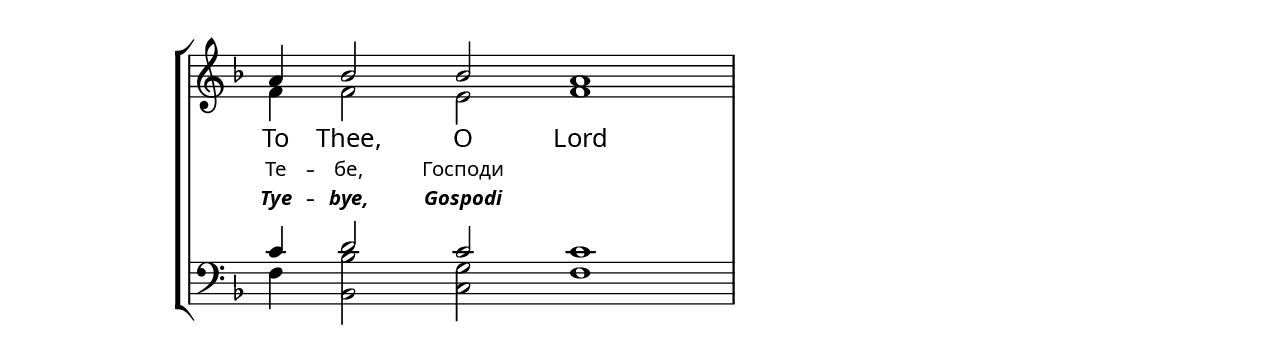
\version "2.24.4"

\paper {
    #(set-paper-size "letter")
    page-breaking = #ly:optimal-breaking
    ragged-last-bottom = ##t
    right-margin = 17\mm
    left-margin = 17\mm
    #(define fonts
        (set-global-fonts
            #:roman "EB Garamond SemiBold"
    ))
}

keyTime = { \key f \major}

SopMusic    = \relative {a'4 bes2 bes2 a1}
AltoMusic   = \relative {f'4 f2 e2 f1}
TenorMusic  = \relative {c'4  d2 c2 c1}
BassMusic   = \relative {f4  <<bes2 bes,2>> <<c2 g'2>> f1}

VerseOne = \lyricmode {
    To Thee, O Lord
    }
VerseTwo = \lyricmode {
    \override LyricText.font-size = #'-1
    Те -- бе, Господи
    }
VerseThree = \lyricmode {
    \override LyricText.font-name = #"EB Garamond, Semi-Bold Italic"
    \override LyricText.font-size = #'-1
    Tye -- bye, Gospodi
}

\score {
    \new StaffGroup <<
        \new Staff \with {midiInstrument = "choir aahs"} <<
            \clef "treble"
            \new Voice = "Sop"  { \voiceOne \keyTime \SopMusic \bar "|"}
            \new Voice = "Alto" { \voiceTwo \AltoMusic }
            \new Lyrics \lyricsto "Sop" { \VerseOne }
            \new Lyrics \lyricsto "Sop" { \VerseTwo }
            \new Lyrics \lyricsto "Sop" { \VerseThree }
        >>
        \new Staff \with {midiInstrument = "choir aahs"} <<
            \clef "bass"
            \new Voice = "Tenor" { \voiceOne \keyTime \TenorMusic \bar "|"}
            \new Voice = "Bass" { \voiceTwo \BassMusic} 
        >>
    >>
    \layout {
        \context {
            \Staff
                \remove Time_signature_engraver
                measureBarType = #'()
                forbidBreakBetweenBarLines = ##f
        }
        \context {
            \Score
            \override SpacingSpanner spacing-increment = 4
        }
        \context {
            \Lyrics
                \override LyricSpace.minimum-distance = #1.0
        }
    }
    \midi {
        \tempo 4 = 120
    }
}
